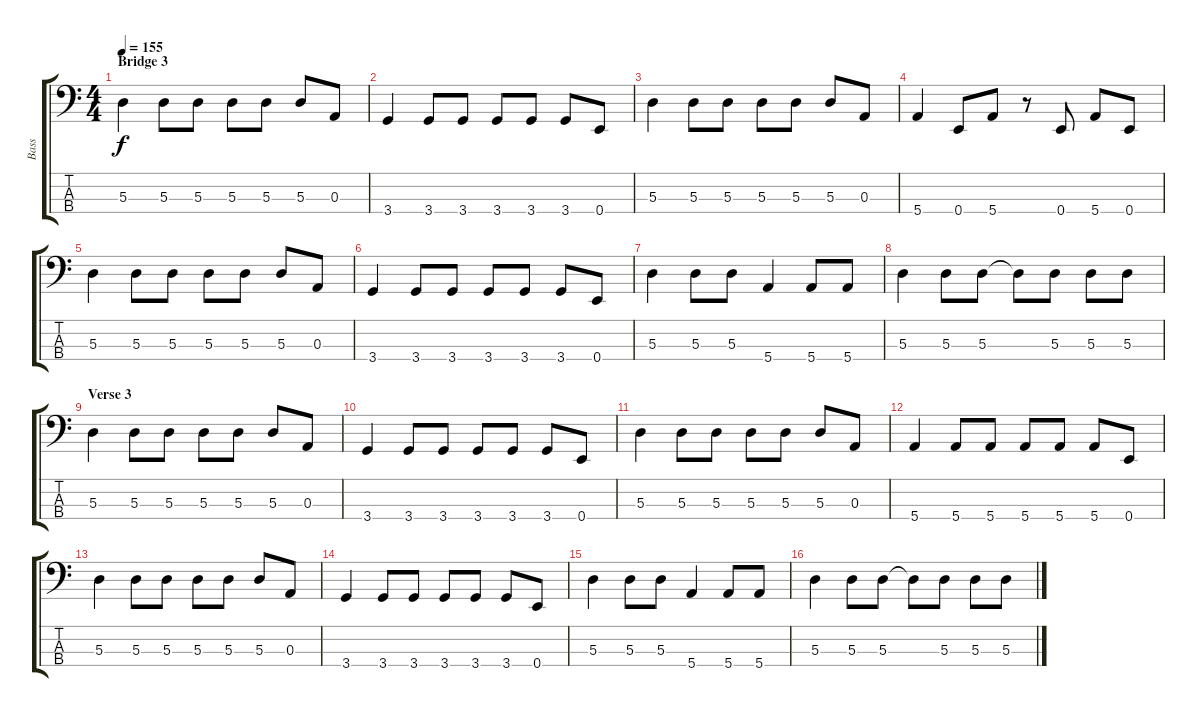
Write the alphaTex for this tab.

\track ("Bass       - Soko" "Bass      ") {instrument electricbassfinger}
\staff {score tabs}
\tuning (G2 D2 A1 E1) {hide}
\ts (4 4)
\section ("" "Bridge 3")
\tempo 155
\clef f4
\ks c
5.3.4{dy f} 5.3.8 5.3.8 5.3.8 5.3.8 5.3.8 0.3.8 |
3.4.4 3.4.8 3.4.8 3.4.8 3.4.8 3.4.8 0.4.8 |
5.3.4 5.3.8 5.3.8 5.3.8 5.3.8 5.3.8 0.3.8 |
5.4.4 0.4.8 5.4.8 r.8 0.4.8 5.4.8 0.4.8 |
5.3.4 5.3.8 5.3.8 5.3.8 5.3.8 5.3.8 0.3.8 |
3.4.4 3.4.8 3.4.8 3.4.8 3.4.8 3.4.8 0.4.8 |
5.3.4 5.3.8 5.3.8 5.4.4 5.4.8 5.4.8 |
5.3.4 5.3.8 5.3.8 5.3{t}.8 5.3.8 5.3.8 5.3.8 |
\section ("" "Verse 3")
5.3.4 5.3.8 5.3.8 5.3.8 5.3.8 5.3.8 0.3.8 |
3.4.4 3.4.8 3.4.8 3.4.8 3.4.8 3.4.8 0.4.8 |
5.3.4 5.3.8 5.3.8 5.3.8 5.3.8 5.3.8 0.3.8 |
5.4.4 5.4.8 5.4.8 5.4.8 5.4.8 5.4.8 0.4.8 |
5.3.4 5.3.8 5.3.8 5.3.8 5.3.8 5.3.8 0.3.8 |
3.4.4 3.4.8 3.4.8 3.4.8 3.4.8 3.4.8 0.4.8 |
5.3.4 5.3.8 5.3.8 5.4.4 5.4.8 5.4.8 |
5.3.4 5.3.8 5.3.8 5.3{t}.8 5.3.8 5.3.8 5.3.8
